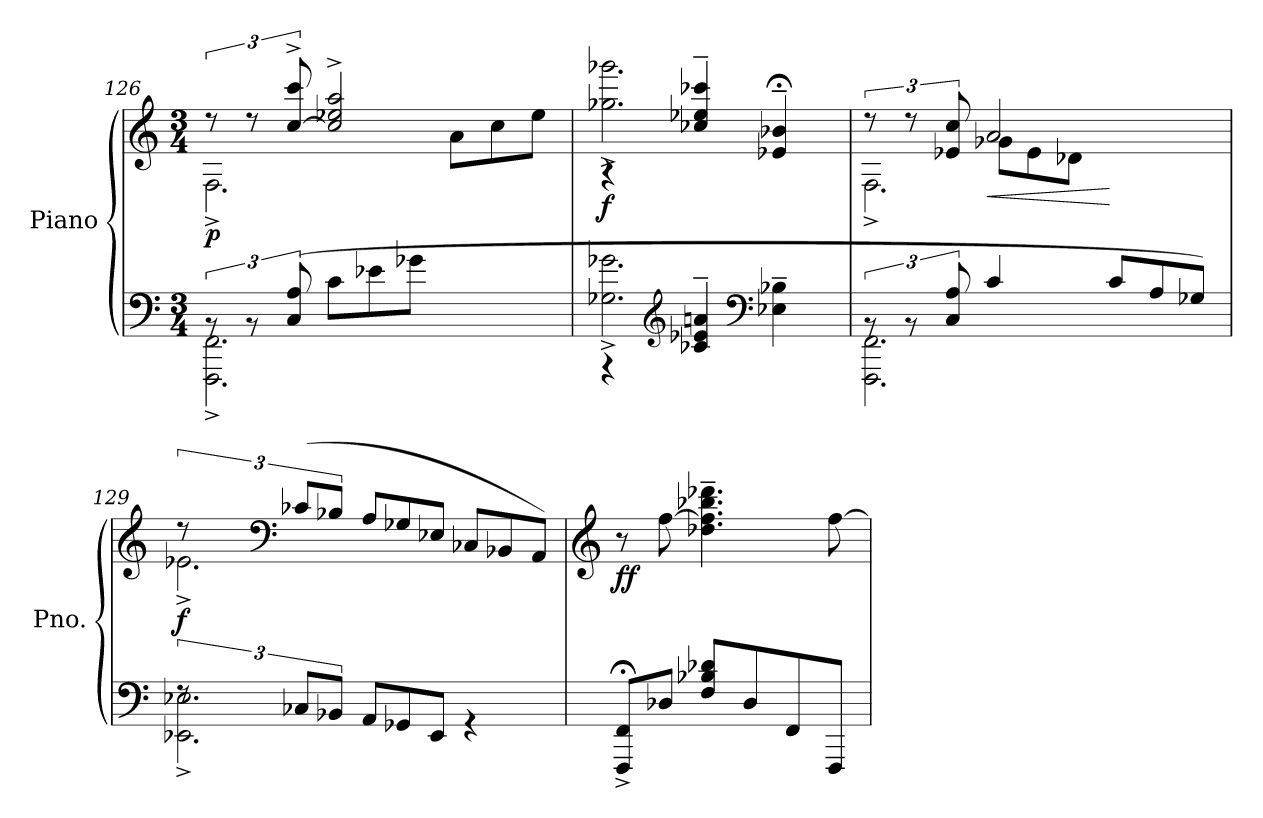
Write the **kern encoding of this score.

**kern	**kern	**dynam
*part1	*part1	*part1
*staff2	*staff1	*staff1/2
*I"Piano	*	*
*I'Pno.	*	*
!!LO:LB:g=z
*clefF4	*clefG2	*
*k[]	*k[]	*
*M3/4	*M3/4	*
=126	=126	=126
*^	*^	*
*	*	*	*^	*
!	!	!	!	!	!LO:DY:b
12rBB	2.FFF\^ 2.FF\^	12r	2.F^\	2ryy	p
12rBB	.	12r	.	.	.
(>12C/ 12A/	.	[12cc/^ 12ccc/^	.	.	.
*Xtuplet	*	*	*	*	*
12c\L	.	2cc/]^ 2ee-X/^ 2aa/^	.	.	.
12e-X\	.	.	.	.	.
12g-X\J	.	.	.	.	.
*	*	*	*	*Xtuplet	*
4ryy	.	.	.	12a\L	.
.	.	.	.	12cc\	.
.	.	.	.	(12ee-\J	.
=127	=127	=127	=127	=127	=127
!	!	!	!	!	!LO:DY:b
*	*	*	*v	*v	*
4rAAA	2.G-X\^ 2.g-X\^	4rA	2.gg-X\^ 2.ggg-X\^	f
*clefG2	*	*	*	*
4c-X/~ 4e-X/~ 4an/~	.	4cc-X/~ 4ee-X/~ 4ccc-X/~	.	.
*clefF4	*	*	*	*
4E-X\~ 4B-X\~	.	4e-X/;<~ 4b-X/;<~	.	.
*	*	*v	*v	*
=128	=128	=128	=128
*tuplet	*	*tuplet	*
*	*	*^	*
*	*	*	*^	*
12rBB	2.FFF\ 2.FF\	12r	2.F^\	4ryy	.
12rBB	.	12r	.	.	.
12C/ 12A/	.	12e-X/ 12cc/	.	.	.
!	!	!	!	!	!LO:HP:b
*	*	*	*	*Xtuplet	*
4c/	.	2a/	.	12g-X\L	<
.	.	.	.	12e-\	.
.	.	.	.	12d-X\J	.
*Xtuplet	*	*	*	*	*
12c/L	.	.	.	4ryy	[
12A/	.	.	.	.	.
12G-X/J)	.	.	.	.	.
*	*	*v	*v	*v	*
=129	=129	=129	=129
*tuplet	*	*tuplet	*
*	*	*^	*
!	!	!	!	!LO:DY:b
12rF	2.EE-X\^ 2.E-X\^	12rdd	2.e-X^\	f
*	*	*clefF4	*	*
12C-X/L	.	(>12c-X/L	.	.
12BB-X/J	.	12B-X/J	.	.
*Xtuplet	*	*Xtuplet	*	*
12AA/L	.	12A/L	.	.
12GG-X/	.	12G-X/	.	.
12EE-/J	.	12E-X/J	.	.
4rGG	.	12C-X/L	.	.
.	.	12BB-X/	.	.
.	.	12AA/J)	.	.
*v	*v	*	*	*
*	*v	*v	*
!!LO:PB:g=z
=130	=130	=130
*	*clefG2	*
!	!	!LO:DY:b
8FFF/;<^ 8FF/;<^L	8r	ff
8D-X/J	[8ff\	.
8F/ 8B-X/ 8d-X/L	4.dd-X\~ 4.ff\]~ 4.bb-X\~ 4.ddd-X\~	.
8D-/	.	.
8FF/	.	.
8FFF/J	[8ff\	.
=	=	=
*-	*-	*-
